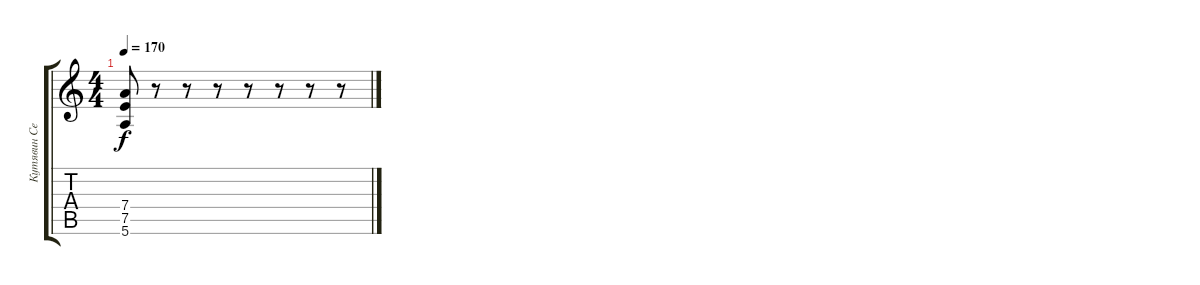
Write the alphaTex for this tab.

\track ("Кутявин Сергей" "Кутявин Се") {instrument distortionguitar}
\staff {score tabs}
\tuning (E4 B3 G3 D3 A2 E2) {hide}
\ts (4 4)
\tempo 170
\clef g2
\ks c
(7.4 7.5 5.6).8{dy f} r.8 r.8 r.8 r.8 r.8 r.8 r.8
